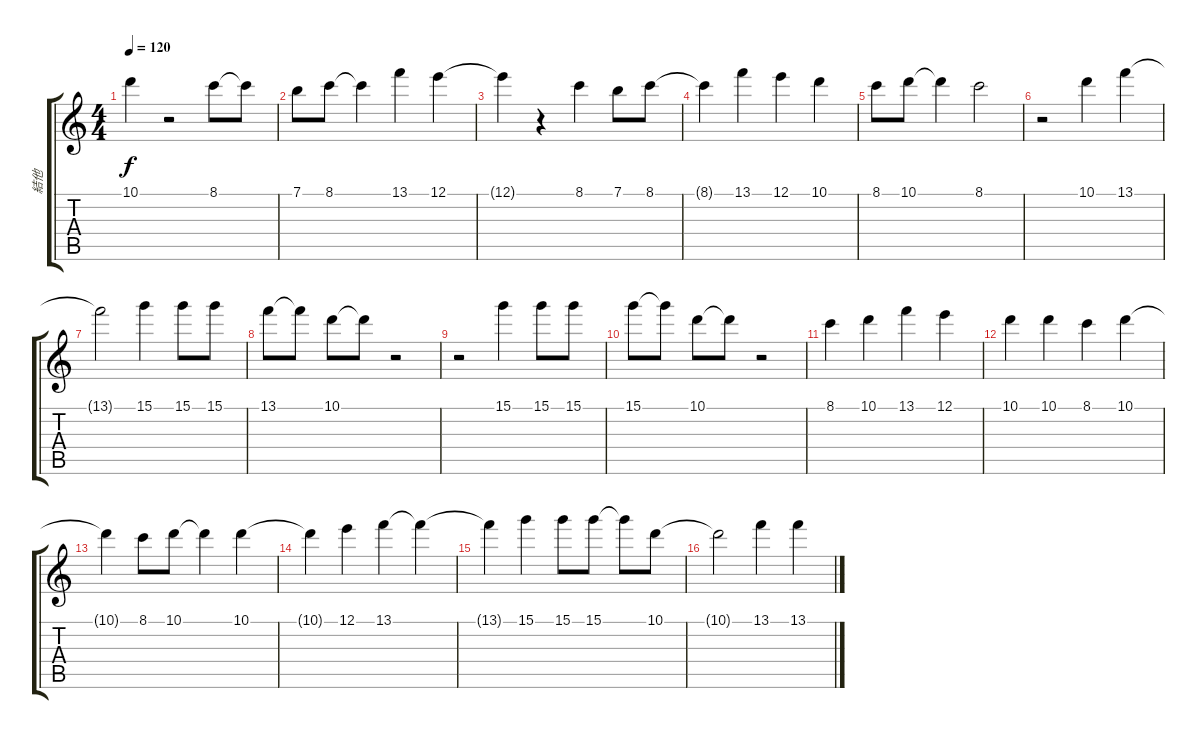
\track ("結他" "結他") {instrument electricguitarclean}
\staff {score tabs}
\tuning (E4 B3 G3 D3 A2 E2) {hide}
\ts (4 4)
\tempo 120
\clef g2
\ks c
10.1{t}.4{dy f} r.2 8.1.8 8.1{t}.8 |
7.1.8 8.1.8 8.1{t}.4 13.1.4 12.1.4 |
12.1{t}.4 r.4 8.1.4 7.1.8 8.1.8 |
8.1{t}.4 13.1.4 12.1.4 10.1.4 |
8.1.8 10.1.8 10.1{t}.4 8.1.2 |
r.2 10.1.4 13.1.4 |
13.1{t}.2 15.1.4 15.1.8 15.1.8 |
13.1.8 13.1{t}.8 10.1.8 10.1{t}.8 r.2 |
r.2 15.1.4 15.1.8 15.1.8 |
15.1.8 15.1{t}.8 10.1.8 10.1{t}.8 r.2 |
8.1.4 10.1.4 13.1.4 12.1.4 |
10.1.4 10.1.4 8.1.4 10.1.4 |
10.1{t}.4 8.1.8 10.1.8 10.1{t}.4 10.1.4 |
10.1{t}.4 12.1.4 13.1.4 13.1{t}.4 |
13.1{t}.4 15.1.4 15.1.8 15.1.8 15.1{t}.8 10.1.8 |
10.1{t}.2 13.1.4 13.1.4
